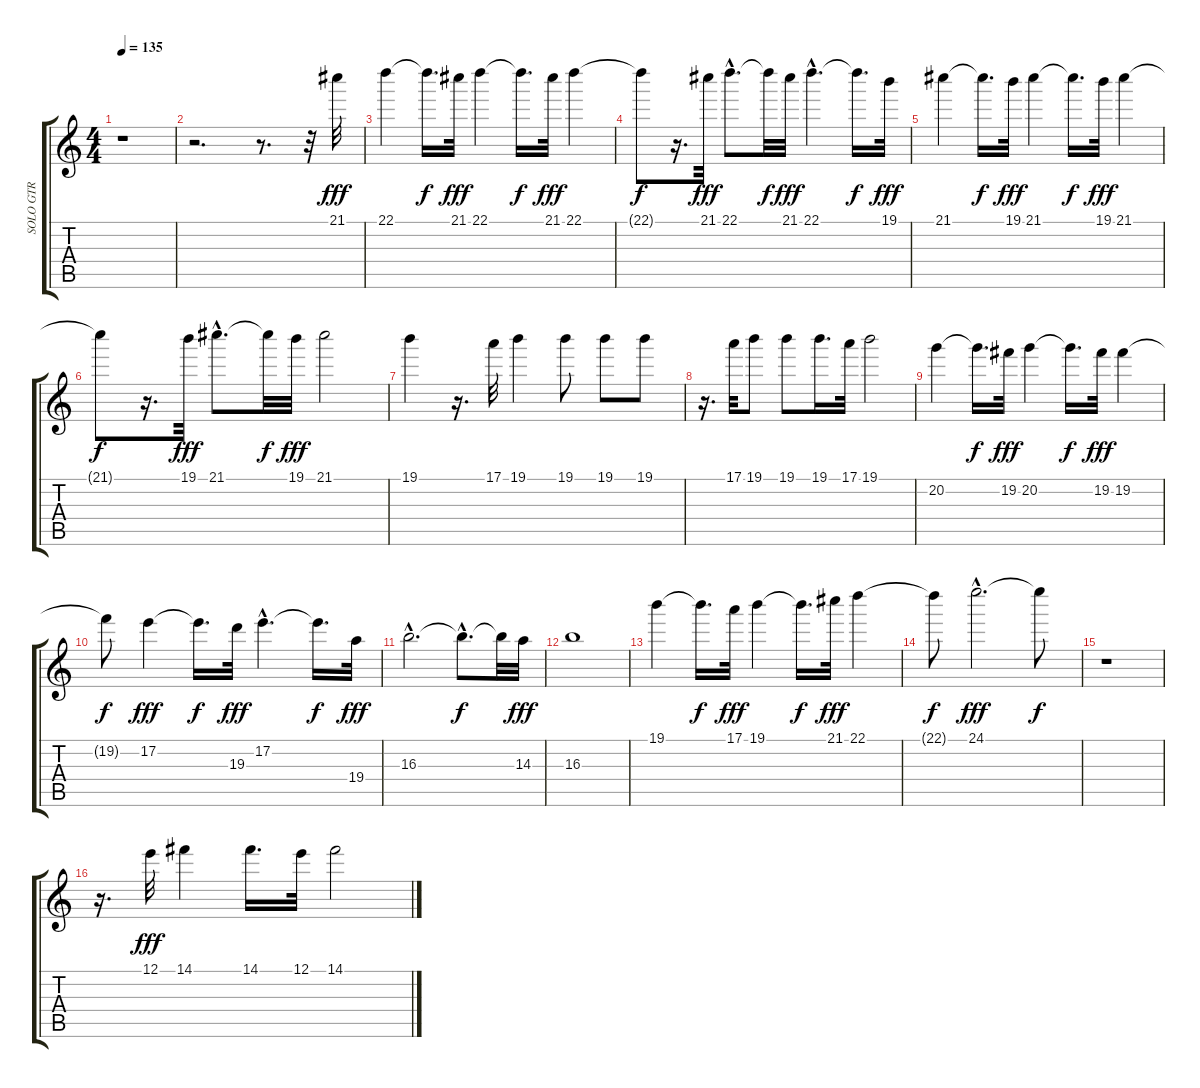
\track ("SOLO GTR" "SOLO GTR") {instrument distortionguitar}
\staff {score tabs}
\tuning (E4 B3 G3 D3 A2 E2) {hide}
\ts (4 4)
\tempo 135
\clef g2
\ks c
r.1{dy fff} |
r.2{d} r.8{d} r.32 21.1.32 |
22.1.4 22.1{t}.16{d dy f} 21.1.32{dy fff} 22.1.4 22.1{t}.16{d dy f} 21.1.32{dy fff} 22.1.4 |
22.1{t}.8{dy f} r.16{d} 21.1.32{dy fff} 22.1{hac}.8{d} 22.1{t}.32{dy f} 21.1.32{dy fff} 22.1{hac}.4{d} 22.1{t}.16{d dy f} 19.1.32{dy fff} |
21.1.4 21.1{t}.16{d dy f} 19.1.32{dy fff} 21.1.4 21.1{t}.16{d dy f} 19.1.32{dy fff} 21.1.4{volume 11} |
21.1{t}.8{dy f} r.16{d} 19.1.32{dy fff} 21.1{hac}.8{d} 21.1{t}.32{dy f} 19.1.32{dy fff} 21.1.2 |
19.1.4 r.16{d} 17.1.32 19.1.4 19.1.8 19.1.8 19.1.8 |
r.16{d} 17.1.32 19.1.8 19.1.8 19.1.16{d} 17.1.32 19.1.2 |
20.2.4{volume 11} 20.2{t}.16{d dy f} 19.2.32{dy fff} 20.2.4 20.2{t}.16{d dy f} 19.2.32{dy fff} 19.2.4 |
19.2{t}.8{dy f} 17.2.4{dy fff} 17.2{t}.16{d dy f} 19.3.32{dy fff} 17.2{hac}.4{d} 17.2{t}.16{d dy f} 19.4.32{dy fff} |
16.3{hac}.2{d} 16.3{hac t}.8{d dy f} 16.3{t}.32 14.3.32{dy fff} |
16.3.1 |
19.1.4{volume 11} 19.1{t}.16{d dy f} 17.1.32{dy fff} 19.1.4 19.1{t}.16{d dy f} 21.1.32{dy fff} 22.1.4 |
22.1{t}.8{dy f} 24.1{hac}.2{d dy fff} 24.1{t}.8{dy f} |
r.1 |
r.16{d} 12.1.32{dy fff volume 11} 14.1.4 14.1.16{d} 12.1.32 14.1.2
